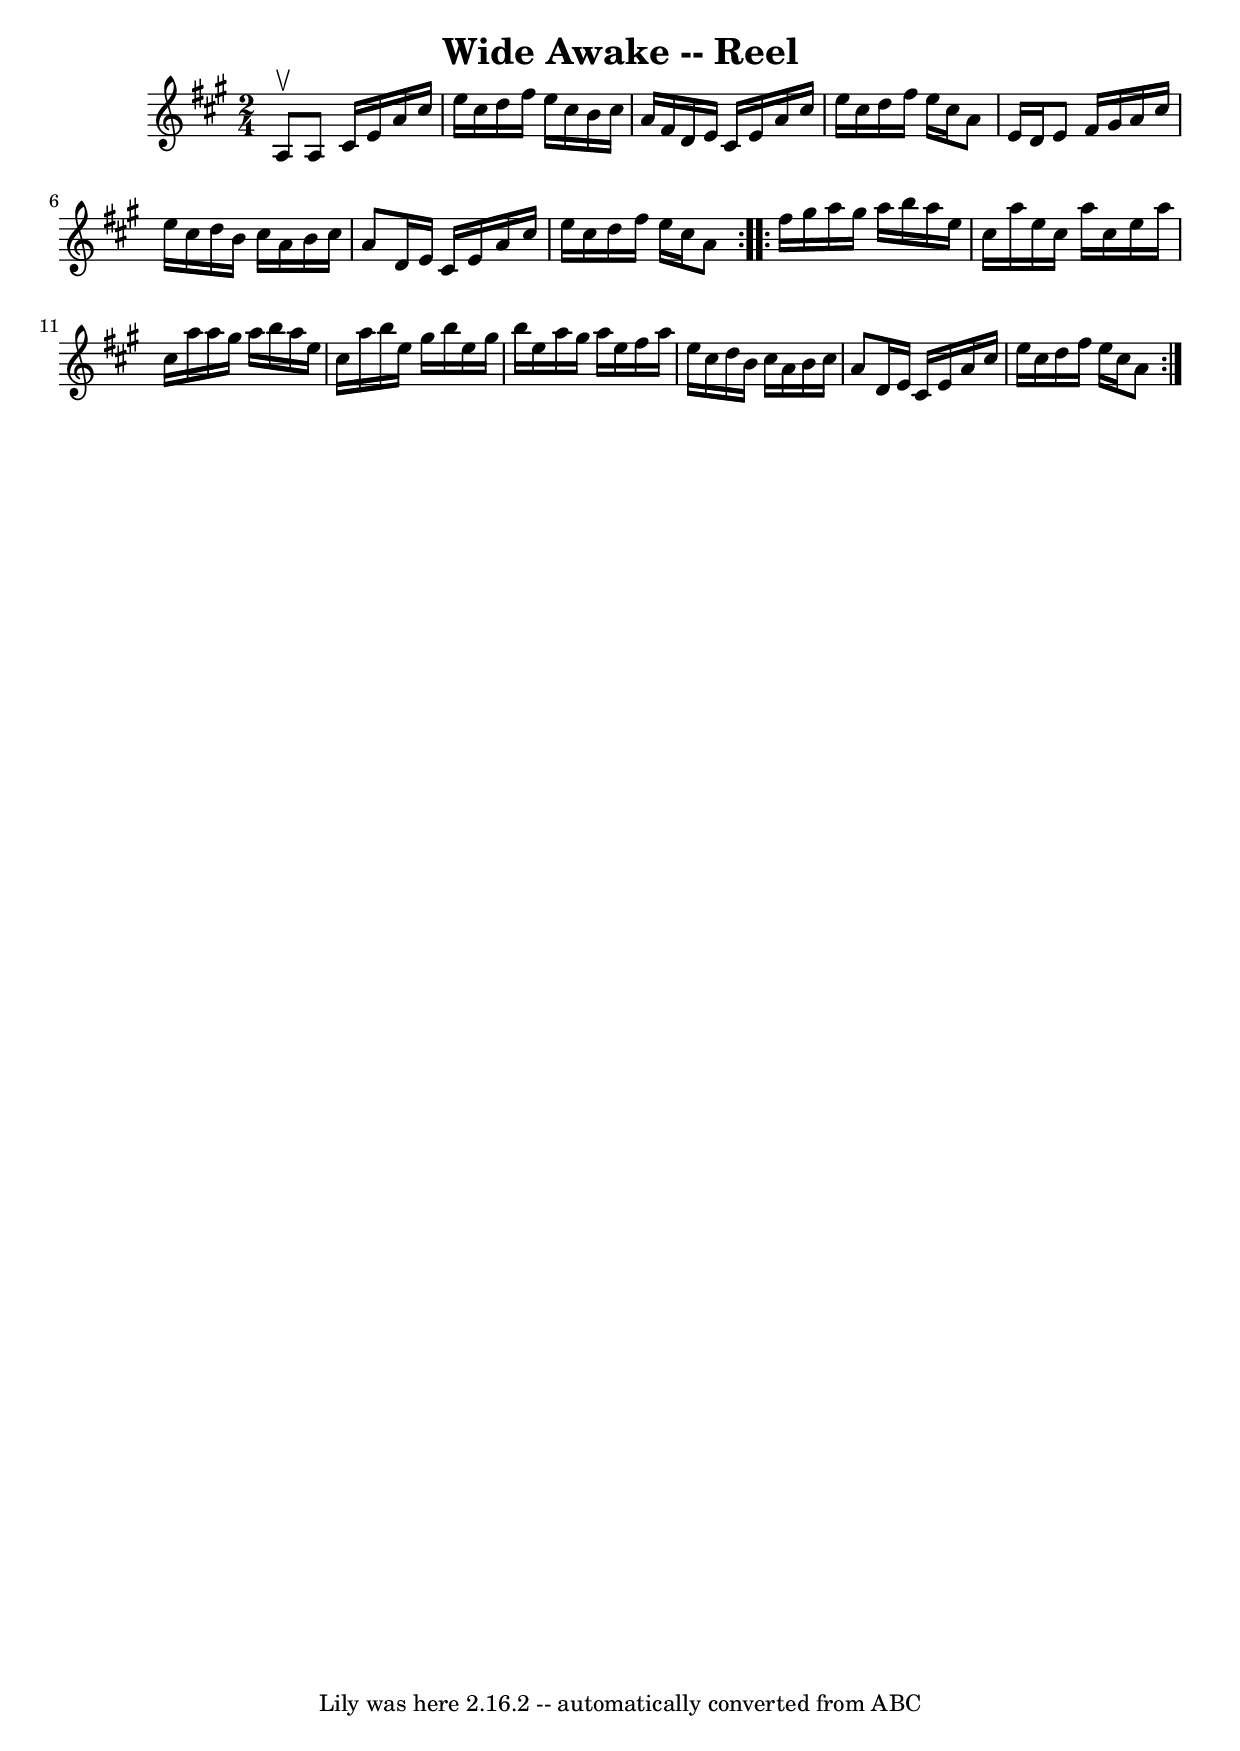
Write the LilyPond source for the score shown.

\version "2.16.2"
\include "Mammoth.ily"
\header {
  %% book = "Ryan's Mammoth Collection"
 crossRefNumber = "1"
 footnotes = ""
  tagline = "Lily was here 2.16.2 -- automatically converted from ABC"
  title = "Wide Awake -- Reel"

}
voicedefault =  {



  \repeat volta 2 {

    \time 2/4 
    \key a \major a8^\upbow  |
 a8 cs'16 e'16 a'16 cs''16 e''16 cs''16   |
 d''16 fs''16 e''16 cs''16 b'16 cs''16 a'16 fs'16   |
 d'16 e'16 cs'16 e'16 a'16 cs''16 e''16 cs''16   |
 d''16 fs''16 e''16 cs''16 a'8 e'16 d'16   |
 e'8 fs'16 gs'16 a'16 cs''16 e''16 cs''16   |
 d''16 b'16 cs''16 a'16 b'16 cs''16 a'8   |
 d'16 e'16 cs'16 e'16 a'16 cs''16 e''16 cs''16   |
 d''16 fs''16 e''16 cs''16    
 a'8  
  } 
  \repeat volta 2 { fs''16 gs''16   |
 a''16 gs''16 a''16 b''16 a''16 e''16 cs''16 a''16   |
 e''16 cs''16 a''16 cs''16 e''16 a''16 cs''16 a''16   |
 a''16 gs''16 a''16 b''16 a''16 e''16 cs''16 a''16    |
 b''16 e''16 gs''16 b''16 e''16 gs''16 b''16 e''16   |
 a''16 gs''16 a''16 e''16 fs''16 a''16 e''16 cs''16   |
 d''16 b'16 cs''16 a'16 b'16 cs''16 a'8   |
 d'16 e'16 cs'16 e'16 a'16 cs''16 e''16 cs''16   |
 d''16 fs''16 e''16 cs''16 a'8  
  }   

}

\score{
  <<

    \context Staff="default"
    {
      \voicedefault 
      
    }

  >>
  \layout {
    
  }
  \midi {
  }

}
